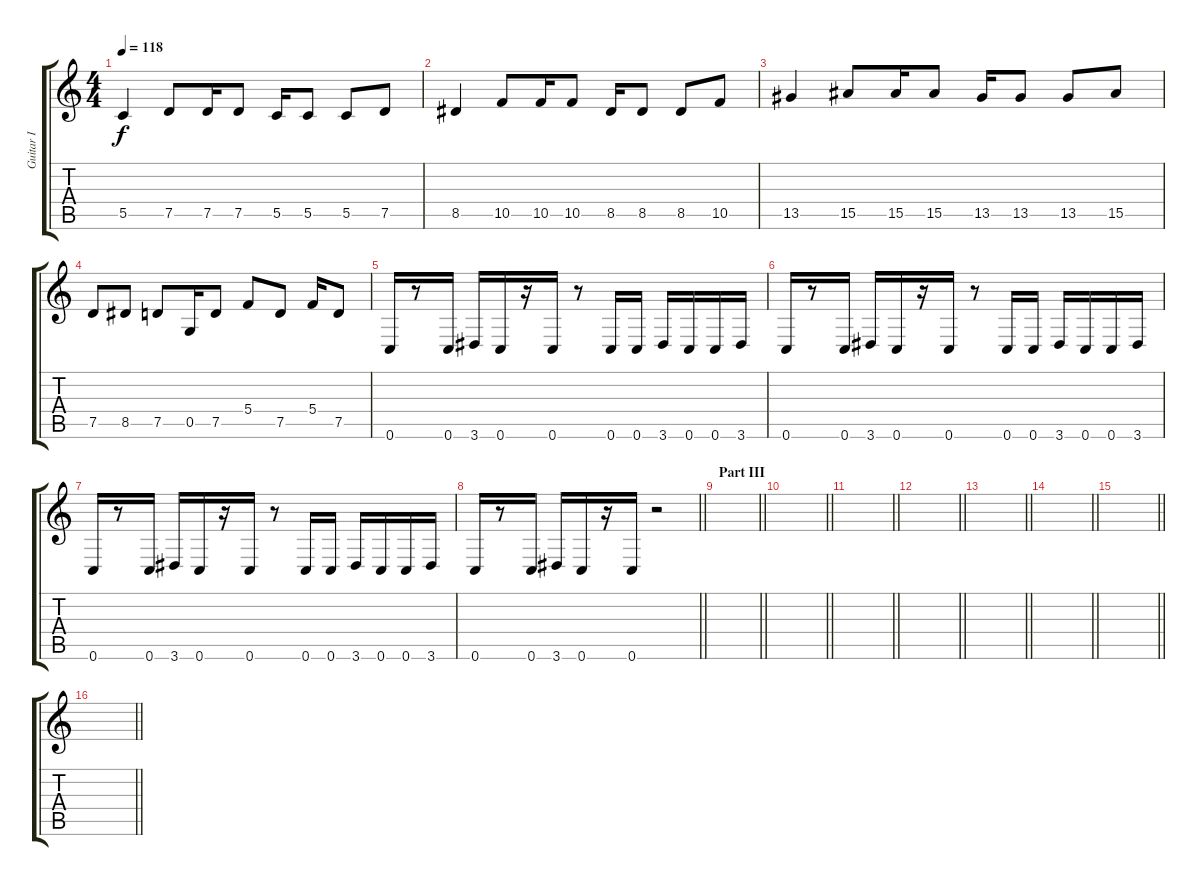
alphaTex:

\track ("Guitar I" "Guitar I") {instrument electricguitarjazz}
\staff {score tabs}
\tuning (D4 A3 F3 C3 G2 C2) {hide}
\ts (4 4)
\tempo 118
\clef g2
\ks c
5.5.4{dy f} 7.5.8 7.5.16 7.5.8 5.5.16 5.5.8 5.5.8 7.5.8 |
8.5.4 10.5.8 10.5.16 10.5.8 8.5.16 8.5.8 8.5.8 10.5.8 |
13.5.4 15.5.8 15.5.16 15.5.8 13.5.16 13.5.8 13.5.8 15.5.8 |
7.5.8 8.5.8 7.5.8 0.5.16 7.5.8 5.4.8 7.5.8 5.4.16 7.5.8 |
0.6.16{volume 14 balance 14 instrument distortionguitar} r.8 0.6.16 3.6.16 0.6.16 r.16 0.6.16 r.8 0.6.16 0.6.16 3.6.16 0.6.16 0.6.16 3.6.16 |
0.6.16 r.8 0.6.16 3.6.16 0.6.16 r.16 0.6.16 r.8 0.6.16 0.6.16 3.6.16 0.6.16 0.6.16 3.6.16 |
0.6.16 r.8 0.6.16 3.6.16 0.6.16 r.16 0.6.16 r.8 0.6.16 0.6.16 3.6.16 0.6.16 0.6.16 3.6.16 |
\barLineRight lightlight
0.6.16 r.8 0.6.16 3.6.16 0.6.16 r.16 0.6.16 r.2 |
\section ("" "Part III")
\barLineRight lightlight
|
\barLineRight lightlight
|
\barLineRight lightlight
|
\barLineRight lightlight
|
\barLineRight lightlight
|
\barLineRight lightlight
|
\barLineRight lightlight
|
\barLineRight lightlight
